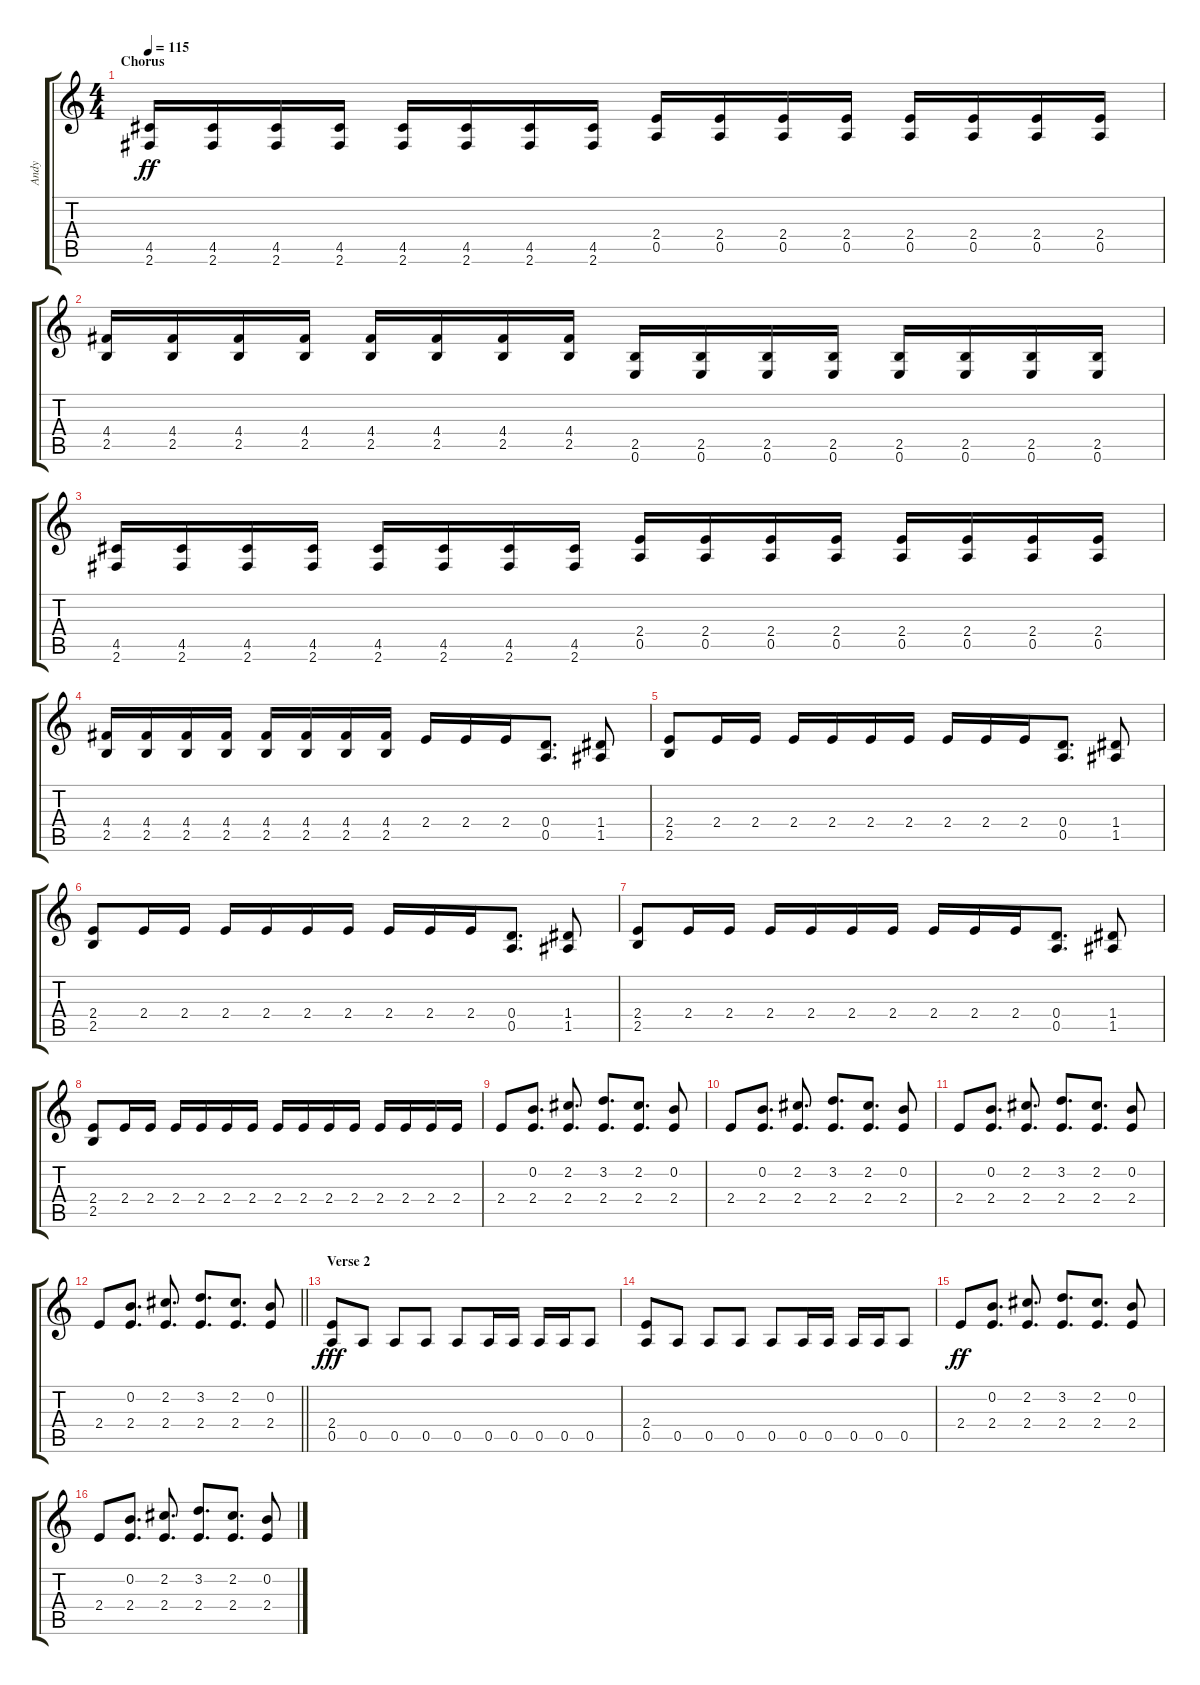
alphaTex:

\track ("Andy" "Andy") {instrument overdrivenguitar}
\staff {score tabs}
\tuning (E4 B3 G3 D3 A2 E2) {hide}
\ts (4 4)
\section ("" "Chorus")
\tempo 115
\clef g2
\ks c
(4.5 2.6).16{dy ff} (4.5 2.6).16 (4.5 2.6).16 (4.5 2.6).16 (4.5 2.6).16 (4.5 2.6).16 (4.5 2.6).16 (4.5 2.6).16 (2.4 0.5).16 (2.4 0.5).16 (2.4 0.5).16 (2.4 0.5).16 (2.4 0.5).16 (2.4 0.5).16 (2.4 0.5).16 (2.4 0.5).16 |
(4.4 2.5).16 (4.4 2.5).16 (4.4 2.5).16 (4.4 2.5).16 (4.4 2.5).16 (4.4 2.5).16 (4.4 2.5).16 (4.4 2.5).16 (2.5 0.6).16 (2.5 0.6).16 (2.5 0.6).16 (2.5 0.6).16 (2.5 0.6).16 (2.5 0.6).16 (2.5 0.6).16 (2.5 0.6).16 |
(4.5 2.6).16 (4.5 2.6).16 (4.5 2.6).16 (4.5 2.6).16 (4.5 2.6).16 (4.5 2.6).16 (4.5 2.6).16 (4.5 2.6).16 (2.4 0.5).16 (2.4 0.5).16 (2.4 0.5).16 (2.4 0.5).16 (2.4 0.5).16 (2.4 0.5).16 (2.4 0.5).16 (2.4 0.5).16 |
(4.4 2.5).16 (4.4 2.5).16 (4.4 2.5).16 (4.4 2.5).16 (4.4 2.5).16 (4.4 2.5).16 (4.4 2.5).16 (4.4 2.5).16 2.4.16 2.4.16 2.4.16 (0.4 0.5).8{d} (1.4 1.5).8 |
(2.4 2.5).8 2.4.16 2.4.16 2.4.16 2.4.16 2.4.16 2.4.16 2.4.16 2.4.16 2.4.16 (0.4 0.5).8{d} (1.4 1.5).8 |
(2.4 2.5).8 2.4.16 2.4.16 2.4.16 2.4.16 2.4.16 2.4.16 2.4.16 2.4.16 2.4.16 (0.4 0.5).8{d} (1.4 1.5).8 |
(2.4 2.5).8 2.4.16 2.4.16 2.4.16 2.4.16 2.4.16 2.4.16 2.4.16 2.4.16 2.4.16 (0.4 0.5).8{d} (1.4 1.5).8 |
(2.4 2.5).8 2.4.16 2.4.16 2.4.16 2.4.16 2.4.16 2.4.16 2.4.16 2.4.16 2.4.16 2.4.16 2.4.16 2.4.16 2.4.16 2.4.16 |
2.4.8 (0.2 2.4).8{d} (2.2 2.4).8{d} (3.2 2.4).8{d} (2.2 2.4).8{d} (0.2 2.4).8 |
2.4.8 (0.2 2.4).8{d} (2.2 2.4).8{d} (3.2 2.4).8{d} (2.2 2.4).8{d} (0.2 2.4).8 |
2.4.8 (0.2 2.4).8{d} (2.2 2.4).8{d} (3.2 2.4).8{d} (2.2 2.4).8{d} (0.2 2.4).8 |
\barLineRight lightlight
2.4.8 (0.2 2.4).8{d} (2.2 2.4).8{d} (3.2 2.4).8{d} (2.2 2.4).8{d} (0.2 2.4).8 |
\section ("" "Verse 2")
(2.4 0.5).8{dy fff volume 14} 0.5.8 0.5.8 0.5.8 0.5.8 0.5.16 0.5.16 0.5.16 0.5.16 0.5.8 |
(2.4 0.5).8 0.5.8 0.5.8 0.5.8 0.5.8 0.5.16 0.5.16 0.5.16 0.5.16 0.5.8 |
2.4.8{dy ff volume 12} (0.2 2.4).8{d} (2.2 2.4).8{d} (3.2 2.4).8{d} (2.2 2.4).8{d} (0.2 2.4).8 |
2.4.8 (0.2 2.4).8{d} (2.2 2.4).8{d} (3.2 2.4).8{d} (2.2 2.4).8{d} (0.2 2.4).8
